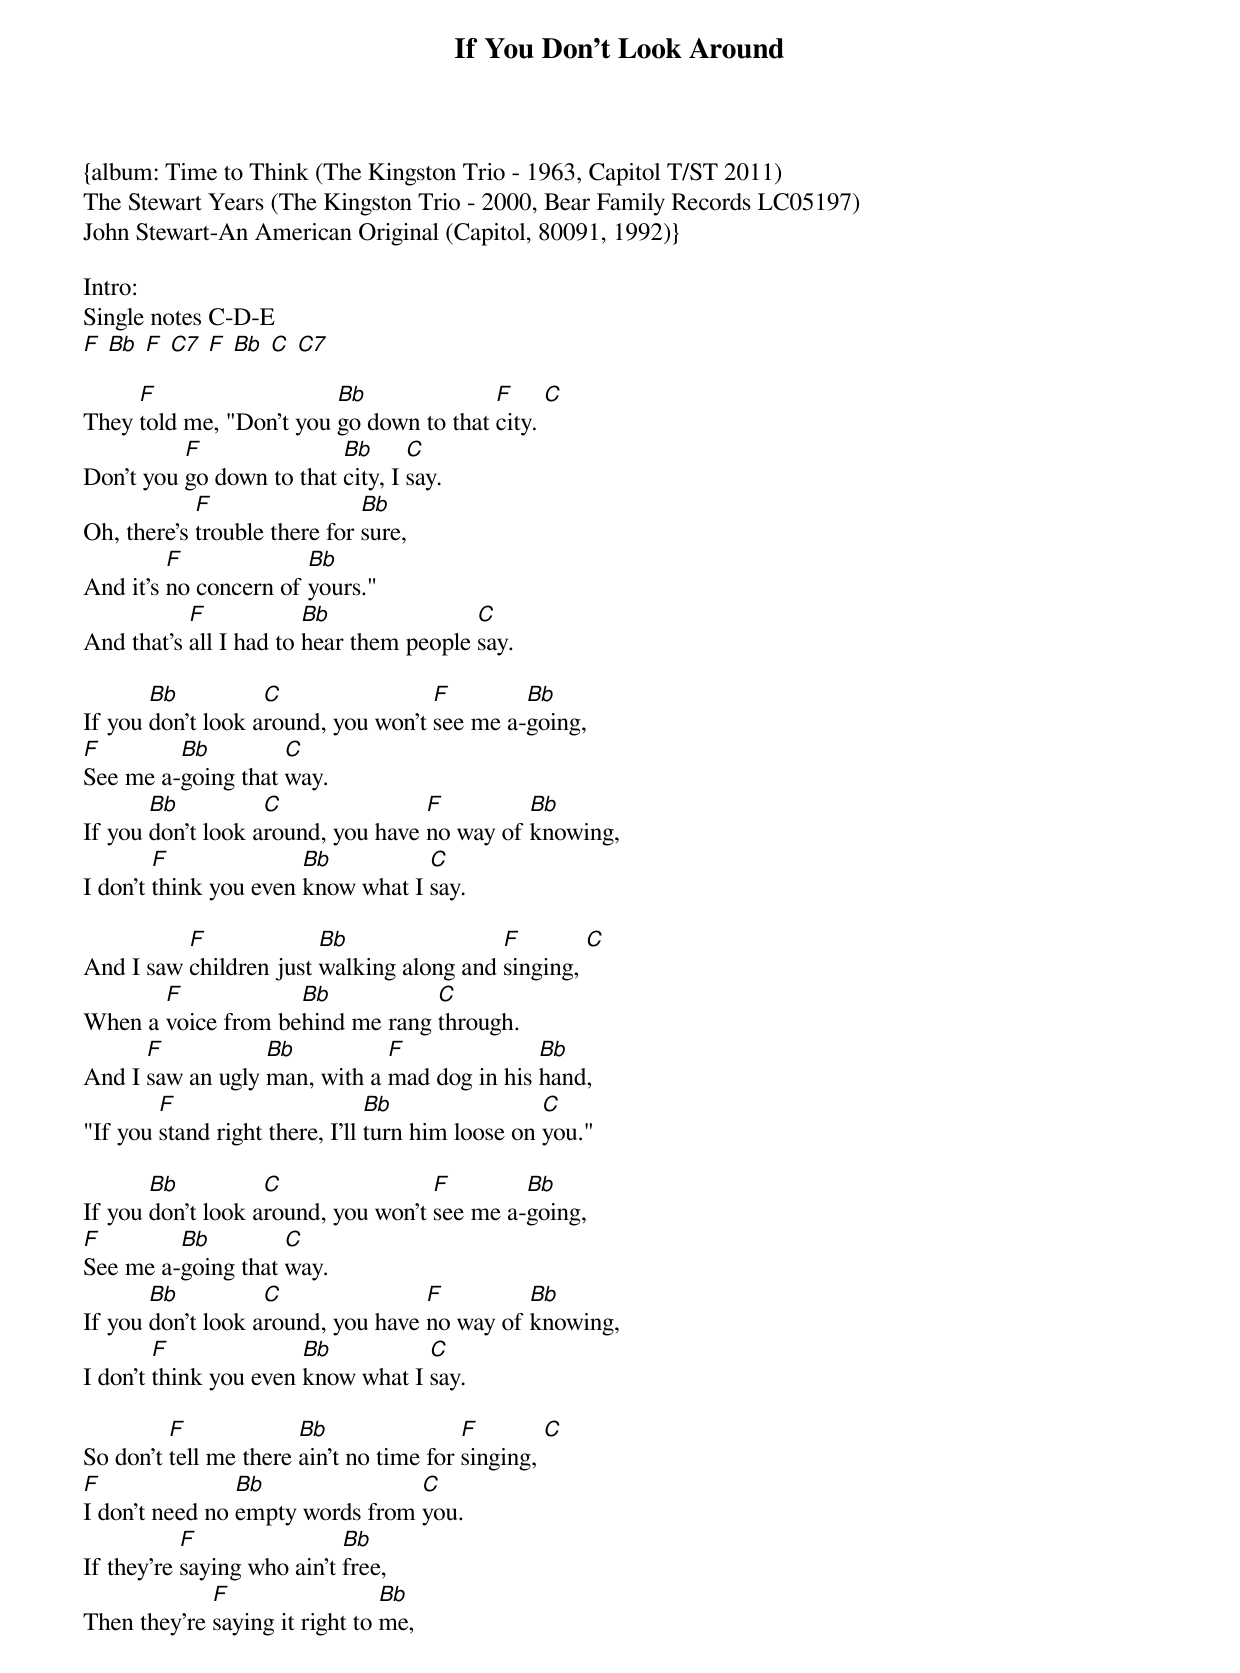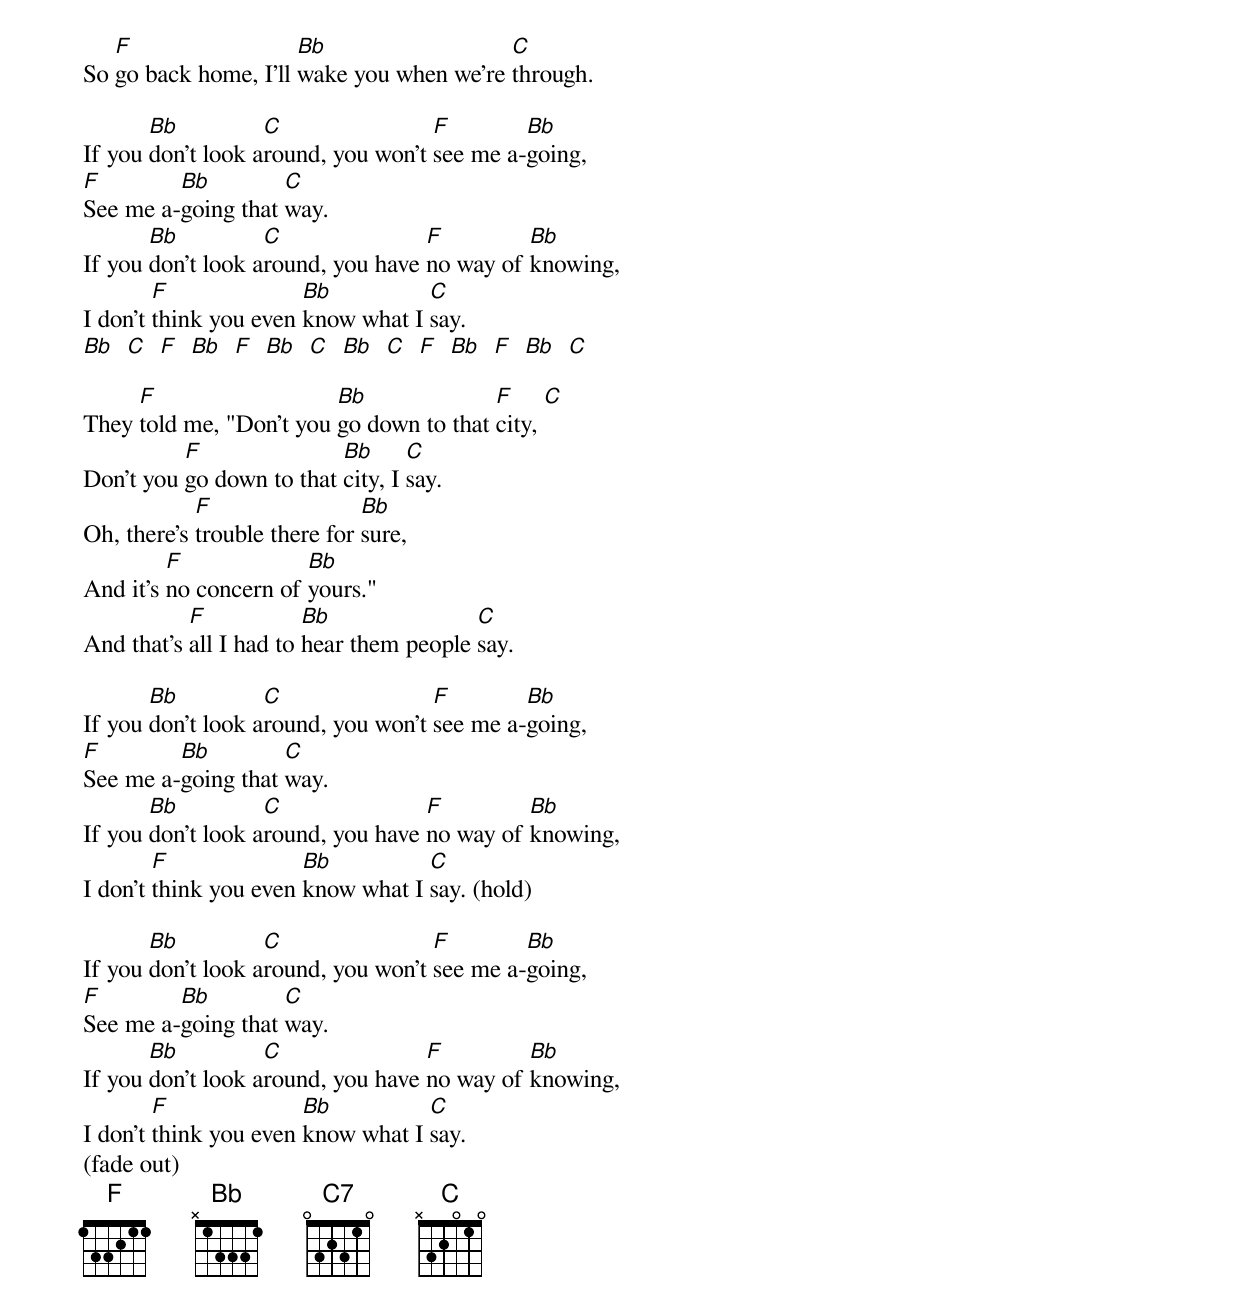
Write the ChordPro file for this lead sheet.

{title: If You Don't Look Around}
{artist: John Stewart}
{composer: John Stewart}
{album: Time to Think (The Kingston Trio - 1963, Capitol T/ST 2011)
The Stewart Years (The Kingston Trio - 2000, Bear Family Records LC05197)
John Stewart-An American Original (Capitol, 80091, 1992)}

Intro:
Single notes C-D-E
[F] [Bb] [F] [C7] [F] [Bb] [C] [C7]

They [F]told me, "Don't you [Bb]go down to that [F]city. [C]
Don't you [F]go down to that [Bb]city, I [C]say.
Oh, there's [F]trouble there for [Bb]sure,
And it's [F]no concern of [Bb]yours."
And that's [F]all I had to [Bb]hear them people [C]say.

If you [Bb]don't look a[C]round, you won't [F]see me a-[Bb]going,
[F]See me a-[Bb]going that [C]way.
If you [Bb]don't look a[C]round, you have [F]no way of [Bb]knowing,
I don't [F]think you even [Bb]know what I [C]say.

And I saw [F]children just [Bb]walking along and [F]singing, [C]
When a [F]voice from be[Bb]hind me rang [C]through.
And I [F]saw an ugly [Bb]man, with a [F]mad dog in his [Bb]hand,
"If you [F]stand right there, I'll [Bb]turn him loose on [C]you."

If you [Bb]don't look a[C]round, you won't [F]see me a-[Bb]going,
[F]See me a-[Bb]going that [C]way.
If you [Bb]don't look a[C]round, you have [F]no way of [Bb]knowing,
I don't [F]think you even [Bb]know what I [C]say.

So don't [F]tell me there [Bb]ain't no time for [F]singing, [C]
[F]I don't need no [Bb]empty words from [C]you.
If they're [F]saying who ain't [Bb]free,
Then they're [F]saying it right to [Bb]me,
So [F]go back home, I'll [Bb]wake you when we're [C]through.

If you [Bb]don't look a[C]round, you won't [F]see me a-[Bb]going,
[F]See me a-[Bb]going that [C]way.
If you [Bb]don't look a[C]round, you have [F]no way of [Bb]knowing,
I don't [F]think you even [Bb]know what I [C]say.
[Bb]  [C]  [F]  [Bb]  [F]  [Bb]  [C]  [Bb]  [C]  [F]  [Bb]  [F]  [Bb]  [C]

They [F]told me, "Don't you [Bb]go down to that [F]city, [C]
Don't you [F]go down to that [Bb]city, I [C]say.
Oh, there's [F]trouble there for [Bb]sure,
And it's [F]no concern of [Bb]yours."
And that's [F]all I had to [Bb]hear them people [C]say.

If you [Bb]don't look a[C]round, you won't [F]see me a-[Bb]going,
[F]See me a-[Bb]going that [C]way.
If you [Bb]don't look a[C]round, you have [F]no way of [Bb]knowing,
I don't [F]think you even [Bb]know what I [C]say. (hold)

If you [Bb]don't look a[C]round, you won't [F]see me a-[Bb]going,
[F]See me a-[Bb]going that [C]way.
If you [Bb]don't look a[C]round, you have [F]no way of [Bb]knowing,
I don't [F]think you even [Bb]know what I [C]say.
(fade out)
